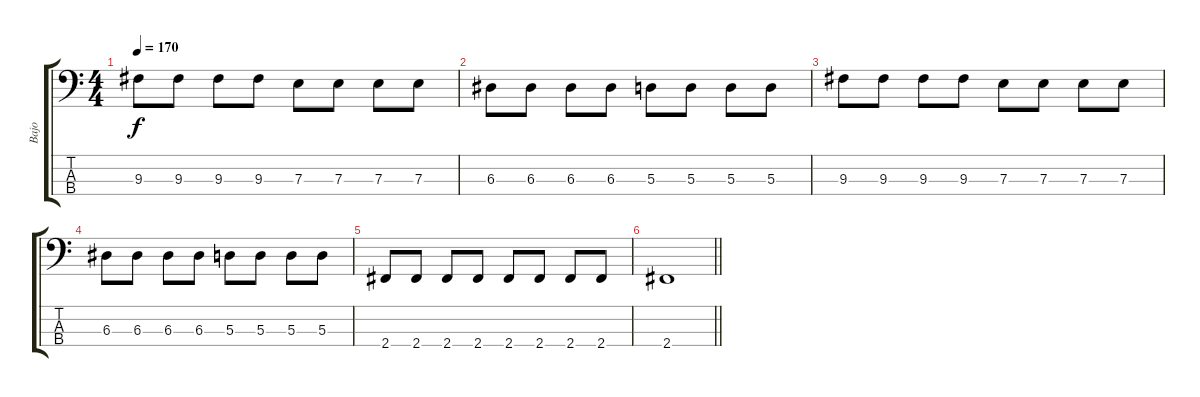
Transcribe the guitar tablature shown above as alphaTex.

\track ("Bajo" "Bajo") {instrument electricbassfinger}
\staff {score tabs}
\tuning (G2 D2 A1 E1) {hide}
\ts (4 4)
\tempo 170
\clef f4
\ks c
9.3.8{dy f} 9.3.8 9.3.8 9.3.8 7.3.8 7.3.8 7.3.8 7.3.8 |
6.3.8 6.3.8 6.3.8 6.3.8 5.3.8 5.3.8 5.3.8 5.3.8 |
9.3.8 9.3.8 9.3.8 9.3.8 7.3.8 7.3.8 7.3.8 7.3.8 |
6.3.8 6.3.8 6.3.8 6.3.8 5.3.8 5.3.8 5.3.8 5.3.8 |
2.4.8 2.4.8 2.4.8 2.4.8 2.4.8 2.4.8 2.4.8 2.4.8 |
\barLineRight lightlight
2.4.1
